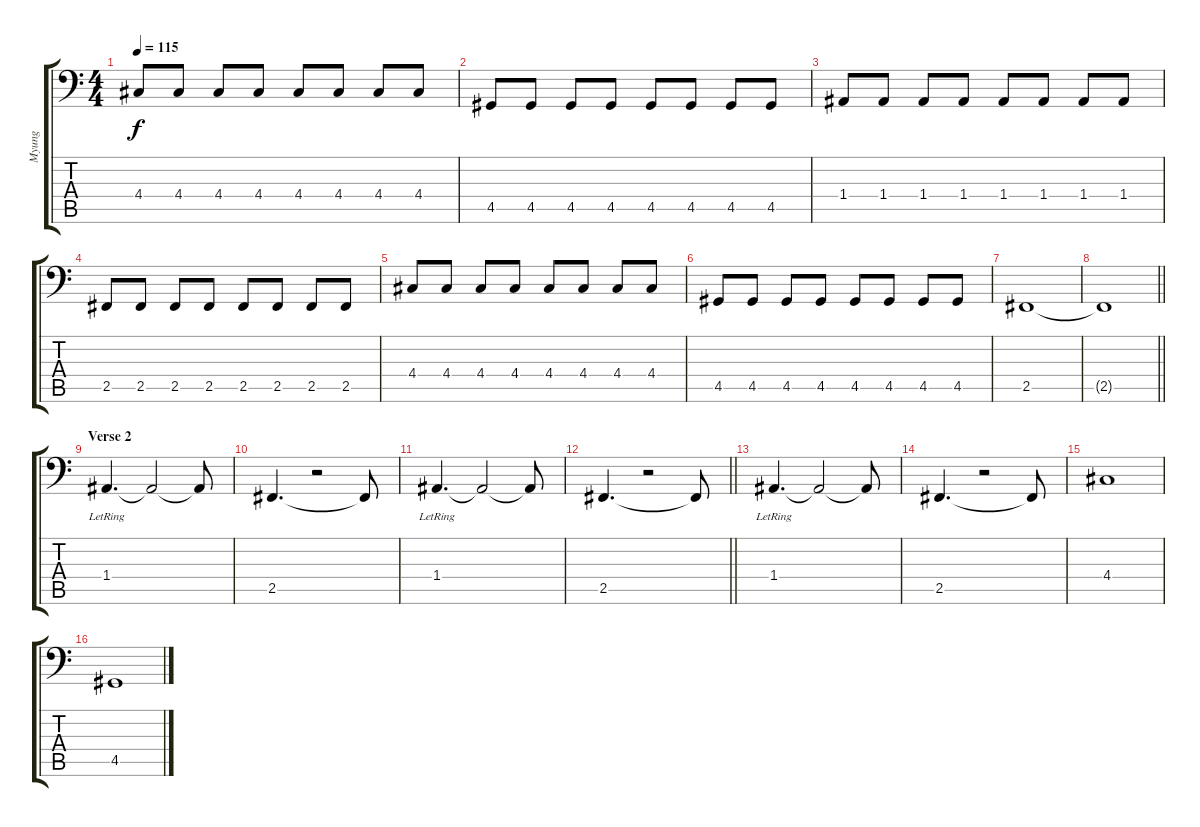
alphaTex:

\track ("Myung" "Myung") {instrument electricbassfinger}
\staff {score tabs}
\tuning (C3 G2 D2 A1 E1 B0) {hide}
\ts (4 4)
\tempo 115
\clef f4
\ks c
4.4.8{dy f} 4.4.8 4.4.8 4.4.8 4.4.8 4.4.8 4.4.8 4.4.8 |
4.5.8 4.5.8 4.5.8 4.5.8 4.5.8 4.5.8 4.5.8 4.5.8 |
1.4.8 1.4.8 1.4.8 1.4.8 1.4.8 1.4.8 1.4.8 1.4.8 |
2.5.8 2.5.8 2.5.8 2.5.8 2.5.8 2.5.8 2.5.8 2.5.8 |
4.4.8 4.4.8 4.4.8 4.4.8 4.4.8 4.4.8 4.4.8 4.4.8 |
4.5.8 4.5.8 4.5.8 4.5.8 4.5.8 4.5.8 4.5.8 4.5.8 |
2.5.1 |
\barLineRight lightlight
2.5{t}.1 |
\section ("" "Verse 2")
1.4{lr}.4{d} 1.4{t}.2 1.4{t}.8 |
2.5.4{d} r.2 2.5{t}.8 |
1.4{lr}.4{d} 1.4{t}.2 1.4{t}.8 |
\barLineRight lightlight
2.5.4{d} r.2 2.5{t}.8 |
1.4{lr}.4{d} 1.4{t}.2 1.4{t}.8 |
2.5.4{d} r.2 2.5{t}.8 |
4.4.1 |
4.5.1
